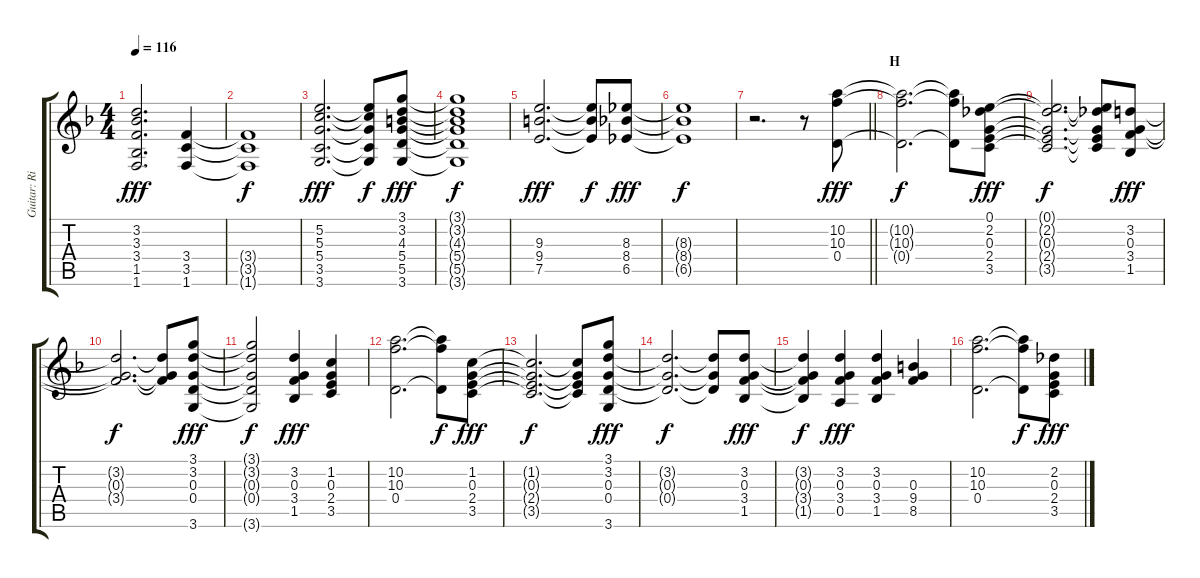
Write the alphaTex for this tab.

\track ("Guitar: Rik" "Guitar: Ri") {instrument electricguitarclean}
\staff {score tabs}
\tuning (E4 B3 G3 D3 A2 E2) {hide}
\ts (4 4)
\tempo 116
\clef g2
\ks f
(3.2 3.3 3.4 1.5 1.6).2{d dy fff} (3.4 3.5 1.6).4 |
(3.4{t} 3.5{t} 1.6{t}).1{dy f} |
(5.2 5.3 5.4 3.5 3.6).2{d dy fff} (5.2{t} 5.3{t} 5.4{t} 3.5{t} 3.6{t}).8{dy f} (3.1 3.2 4.3 5.4 5.5 3.6).8{dy fff} |
(3.1{t} 3.2{t} 4.3{t} 5.4{t} 5.5{t} 3.6{t}).1{dy f} |
(9.3 9.4 7.5).2{d dy fff} (9.3{t} 9.4{t} 7.5{t}).8{dy f} (8.3 8.4 6.5).8{dy fff} |
(8.3{t} 8.4{t} 6.5{t}).1{dy f} |
\barLineRight lightlight
r.2{d} r.8 (10.2 10.3 0.4).8{dy fff} |
\section ("" "H")
(10.2{t} 10.3{t} 0.4{t}).2{d dy f} (10.2{t} 10.3{t} 0.4{t}).8 (0.1 2.2 0.3 2.4 3.5).8{dy fff} |
(0.1{t} 2.2{t} 0.3{t} 2.4{t} 3.5{t}).2{d dy f} (0.1{t} 2.2{t} 0.3{t} 2.4{t} 3.5{t}).8 (3.2 0.3 3.4 1.5).8{dy fff} |
(3.2{t} 0.3{t} 3.4{t}).2{d dy f} (3.2{t} 0.3{t} 3.4{t}).8 (3.1 3.2 0.3 0.4 3.6).8{dy fff} |
(3.1{t} 3.2{t} 0.3{t} 0.4{t} 3.6{t}).2{dy f} (3.2 0.3 3.4 1.5).4{dy fff} (1.2 0.3 2.4 3.5).4 |
(10.2 10.3 0.4).2{d} (10.2{t} 10.3{t} 0.4{t}).8{dy f} (1.2 0.3 2.4 3.5).8{dy fff} |
(1.2{t} 0.3{t} 2.4{t} 3.5{t}).2{d dy f} (1.2{t} 0.3{t} 2.4{t} 3.5{t}).8 (3.1 3.2 0.3 0.4 3.6).8{dy fff} |
(3.2{t} 0.3{t} 0.4{t}).2{d dy f} (3.2{t} 0.3{t} 0.4{t}).8 (3.2 0.3 3.4 1.5).8{dy fff} |
(3.2{t} 0.3{t} 3.4{t} 1.5{t}).4{dy f} (3.2 0.3 3.4 0.5).4{dy fff} (3.2 0.3 3.4 1.5).4 (0.3 9.4 8.5).4 |
(10.2 10.3 0.4).2{d} (10.2{t} 10.3{t} 0.4{t}).8{dy f} (2.2 0.3 2.4 3.5).8{dy fff}
